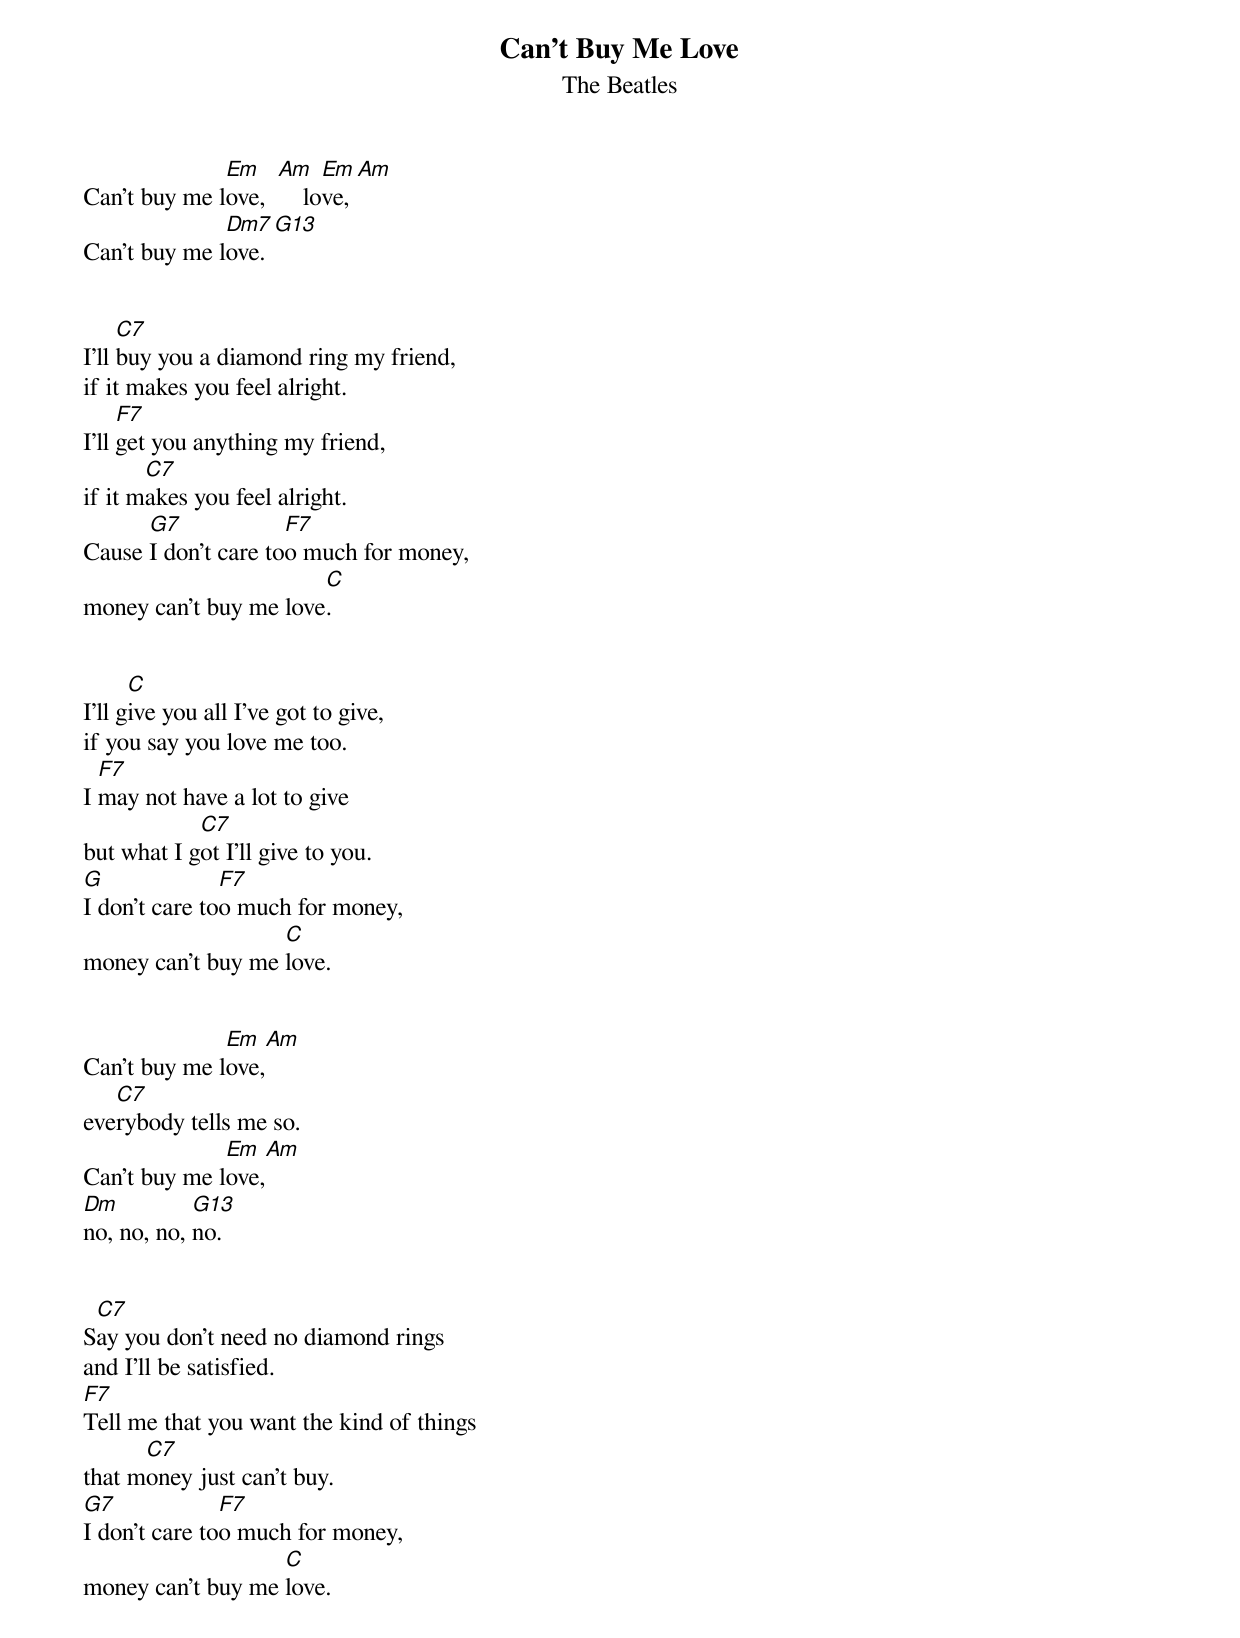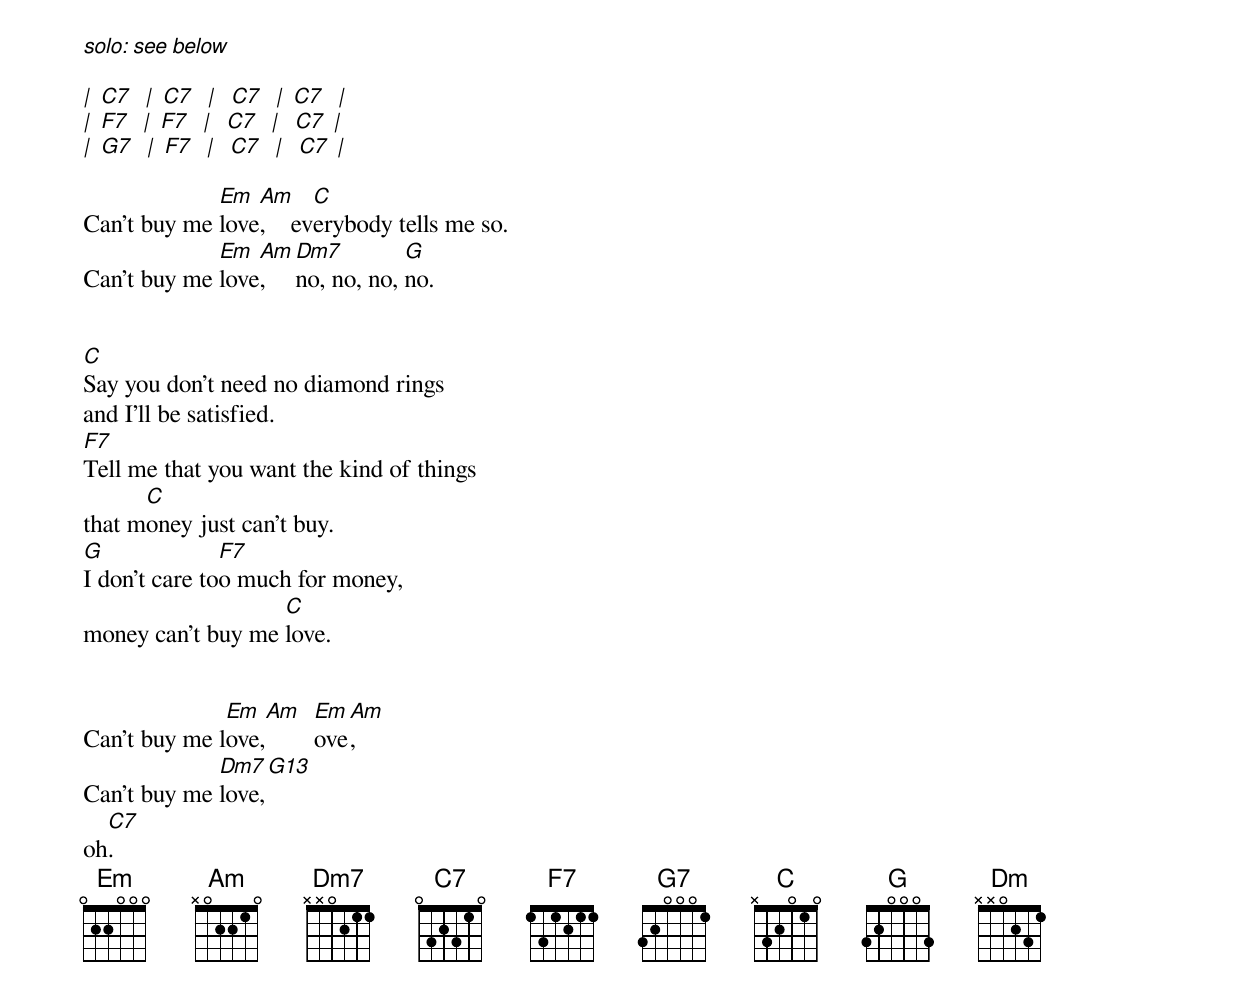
{title: Can't Buy Me Love}
{subtitle: The Beatles}

{define: G13 0 3 5 3 4 5 3}

Can't buy me l[Em]ove,  [Am]    lo[Em]ve, [Am]
Can't buy me l[Dm7]ove. [G13]


I'll [C7]buy you a diamond ring my friend,
if it makes you feel alright.
I'll [F7]get you anything my friend,
if it m[C7]akes you feel alright.
Cause [G7]I don't care to[F7]o much for money,
money can't buy me love[C].


I'll g[C]ive you all I've got to give,
if you say you love me too.
I [F7]may not have a lot to give
but what I g[C7]ot I'll give to you.
[G]I don't care to[F7]o much for money,
money can't buy me [C]love.


Can't buy me l[Em]ove,[Am]
eve[C7]rybody tells me so.
Can't buy me l[Em]ove,[Am]
[Dm]no, no, no, [G13]no.


S[C7]ay you don't need no diamond rings
and I'll be satisfied.
[F7]Tell me that you want the kind of things
that m[C7]oney just can't buy.
[G7]I don't care to[F7]o much for money,
money can't buy me [C]love.


[solo: see below]

[|] [C7]  [|] [C7]  [|]  [C7]  [|] [C7]  [|]
[|] [F7]  [|] [F7]  [|]  [C7]  [|]  [C7] [|]
[|] [G7]  [|] [F7]  [|]  [C7]  [|]  [C7] [|]

Can't buy me [Em]love[Am],    ev[C]erybody tells me so.
Can't buy me [Em]love[Am],    [Dm7]no, no, no, [G]no.


[C]Say you don't need no diamond rings
and I'll be satisfied.
[F7]Tell me that you want the kind of things
that m[C]oney just can't buy.
[G]I don't care to[F7]o much for money,
money can't buy me [C]love.


Can't buy me l[Em]ove,[Am]  [Em]ove[Am],
Can't buy me [Dm7]love,[G13]
oh[C7].
